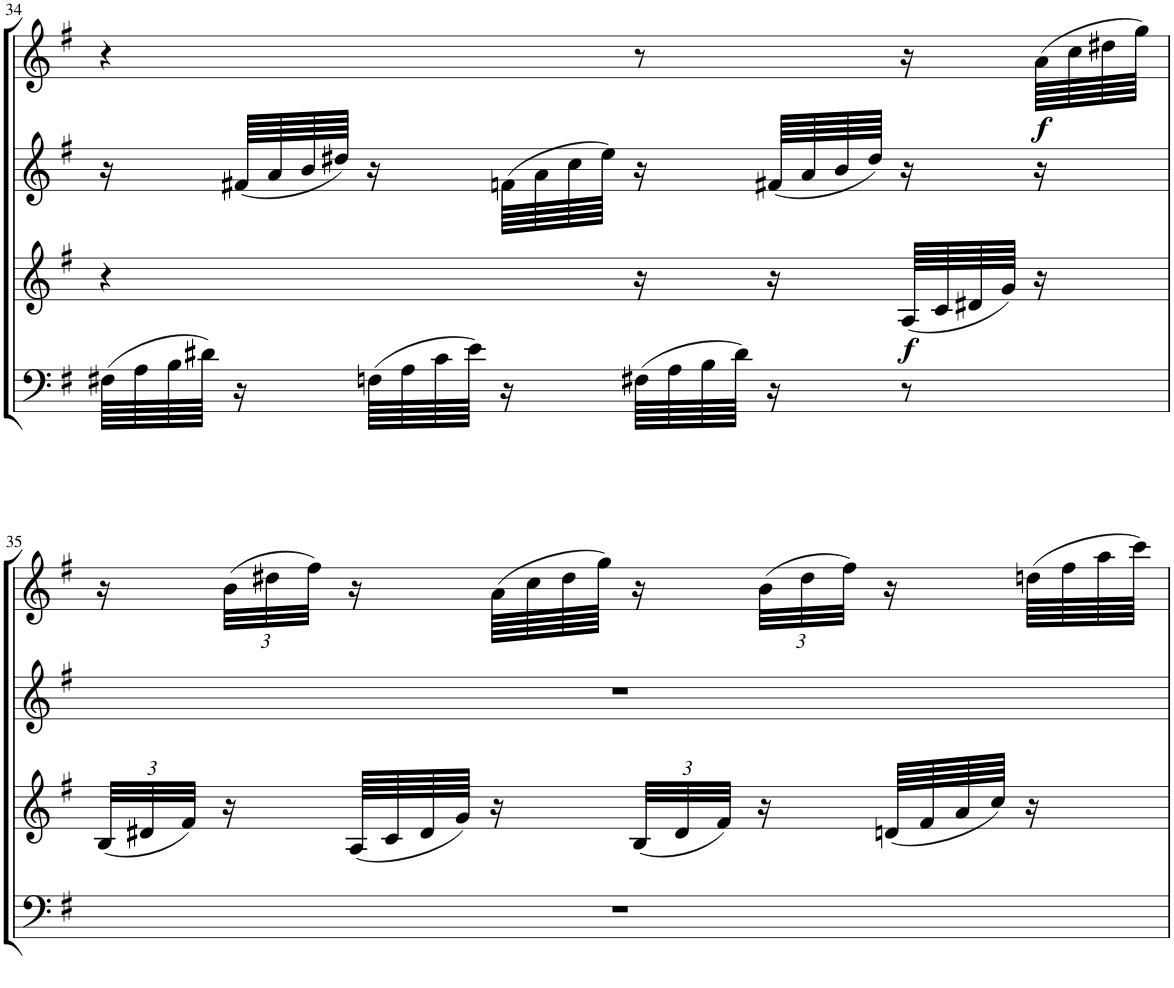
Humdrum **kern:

**kern	**kern	**dynam	**kern	**kern	**dynam
*part4	*part3	*part3	*part2	*part1	*part1
*staff4	*staff3	*staff3	*staff2	*staff1	*staff1
*I"Bassoon	*I"Bb Clarinet	*	*I"Oboe	*I"Flute	*
*I'Bsn	*I'Cl	*	*I'Ob	*I'Fl	*
!!LO:PB:g=z
*clefF4	*clefG2	*	*clefG2	*clefG2	*
*	*ITrd1c2	*	*	*	*
*k[f#]	*k[f#]	*	*k[f#]	*k[f#]	*
*M2/4	*M2/4	*	*M2/4	*M2/4	*
=34	=34	=34	=34	=34	=34
(64F#X\LLLL	4r	.	16r	4r	.
64A\	.	.	.	.	.
64B\	.	.	.	.	.
64d#X\JJJJ)	.	.	.	.	.
16r	.	.	(64f#X/LLLL	.	.
.	.	.	64a/	.	.
.	.	.	64b/	.	.
.	.	.	64dd#X/JJJJ)	.	.
(64Fn\LLLL	.	.	16r	.	.
64A\	.	.	.	.	.
64c\	.	.	.	.	.
64e\JJJJ)	.	.	.	.	.
16r	.	.	(64fn\LLLL	.	.
.	.	.	64a\	.	.
.	.	.	64cc\	.	.
.	.	.	64ee\JJJJ)	.	.
(64F#X\LLLL	16r	.	16r	8r	.
64A\	.	.	.	.	.
64B\	.	.	.	.	.
64d#\JJJJ)	.	.	.	.	.
16r	16r	.	(64f#X/LLLL	.	.
.	.	.	64a/	.	.
.	.	.	64b/	.	.
.	.	.	64dd#/JJJJ)	.	.
!	!	!LO:DY:b	!	!	!
8r	(64A/LLLL	f	16r	16r	.
.	64c/	.	.	.	.
.	64d#X/	.	.	.	.
.	64g/JJJJ)	.	.	.	.
!	!	!	!	!	!LO:DY:b
.	16r	.	16r	(64a\LLLL	f
.	.	.	.	64cc\	.
.	.	.	.	64dd#X\	.
.	.	.	.	64gg\JJJJ)	.
!!LO:LB:g=z
=35	=35	=35	=35	=35	=35
*	*Xbrackettup	*	*	*	*
2r	(48B/LLL	.	2r	16r	.
.	48d#X/	.	.	.	.
.	48f#/JJJ)	.	.	.	.
*	*	*	*	*Xbrackettup	*
.	16r	.	.	(48b\LLL	.
.	.	.	.	48dd#X\	.
.	.	.	.	48ff#\JJJ)	.
.	(64A/LLLL	.	.	16r	.
.	64c/	.	.	.	.
.	64d#/	.	.	.	.
.	64g/JJJJ)	.	.	.	.
.	16r	.	.	(64a\LLLL	.
.	.	.	.	64cc\	.
.	.	.	.	64dd#\	.
.	.	.	.	64gg\JJJJ)	.
.	(48B/LLL	.	.	16r	.
.	48d#/	.	.	.	.
.	48f#/JJJ)	.	.	.	.
.	16r	.	.	(48b\LLL	.
.	.	.	.	48dd#\	.
.	.	.	.	48ff#\JJJ)	.
.	(64dn/LLLL	.	.	16r	.
.	64f#/	.	.	.	.
.	64a/	.	.	.	.
.	64cc/JJJJ)	.	.	.	.
.	16r	.	.	(64ddn\LLLL	.
.	.	.	.	64ff#\	.
.	.	.	.	64aa\	.
.	.	.	.	64ccc\JJJJ)	.
=	=	=	=	=	=
*-	*-	*-	*-	*-	*-
